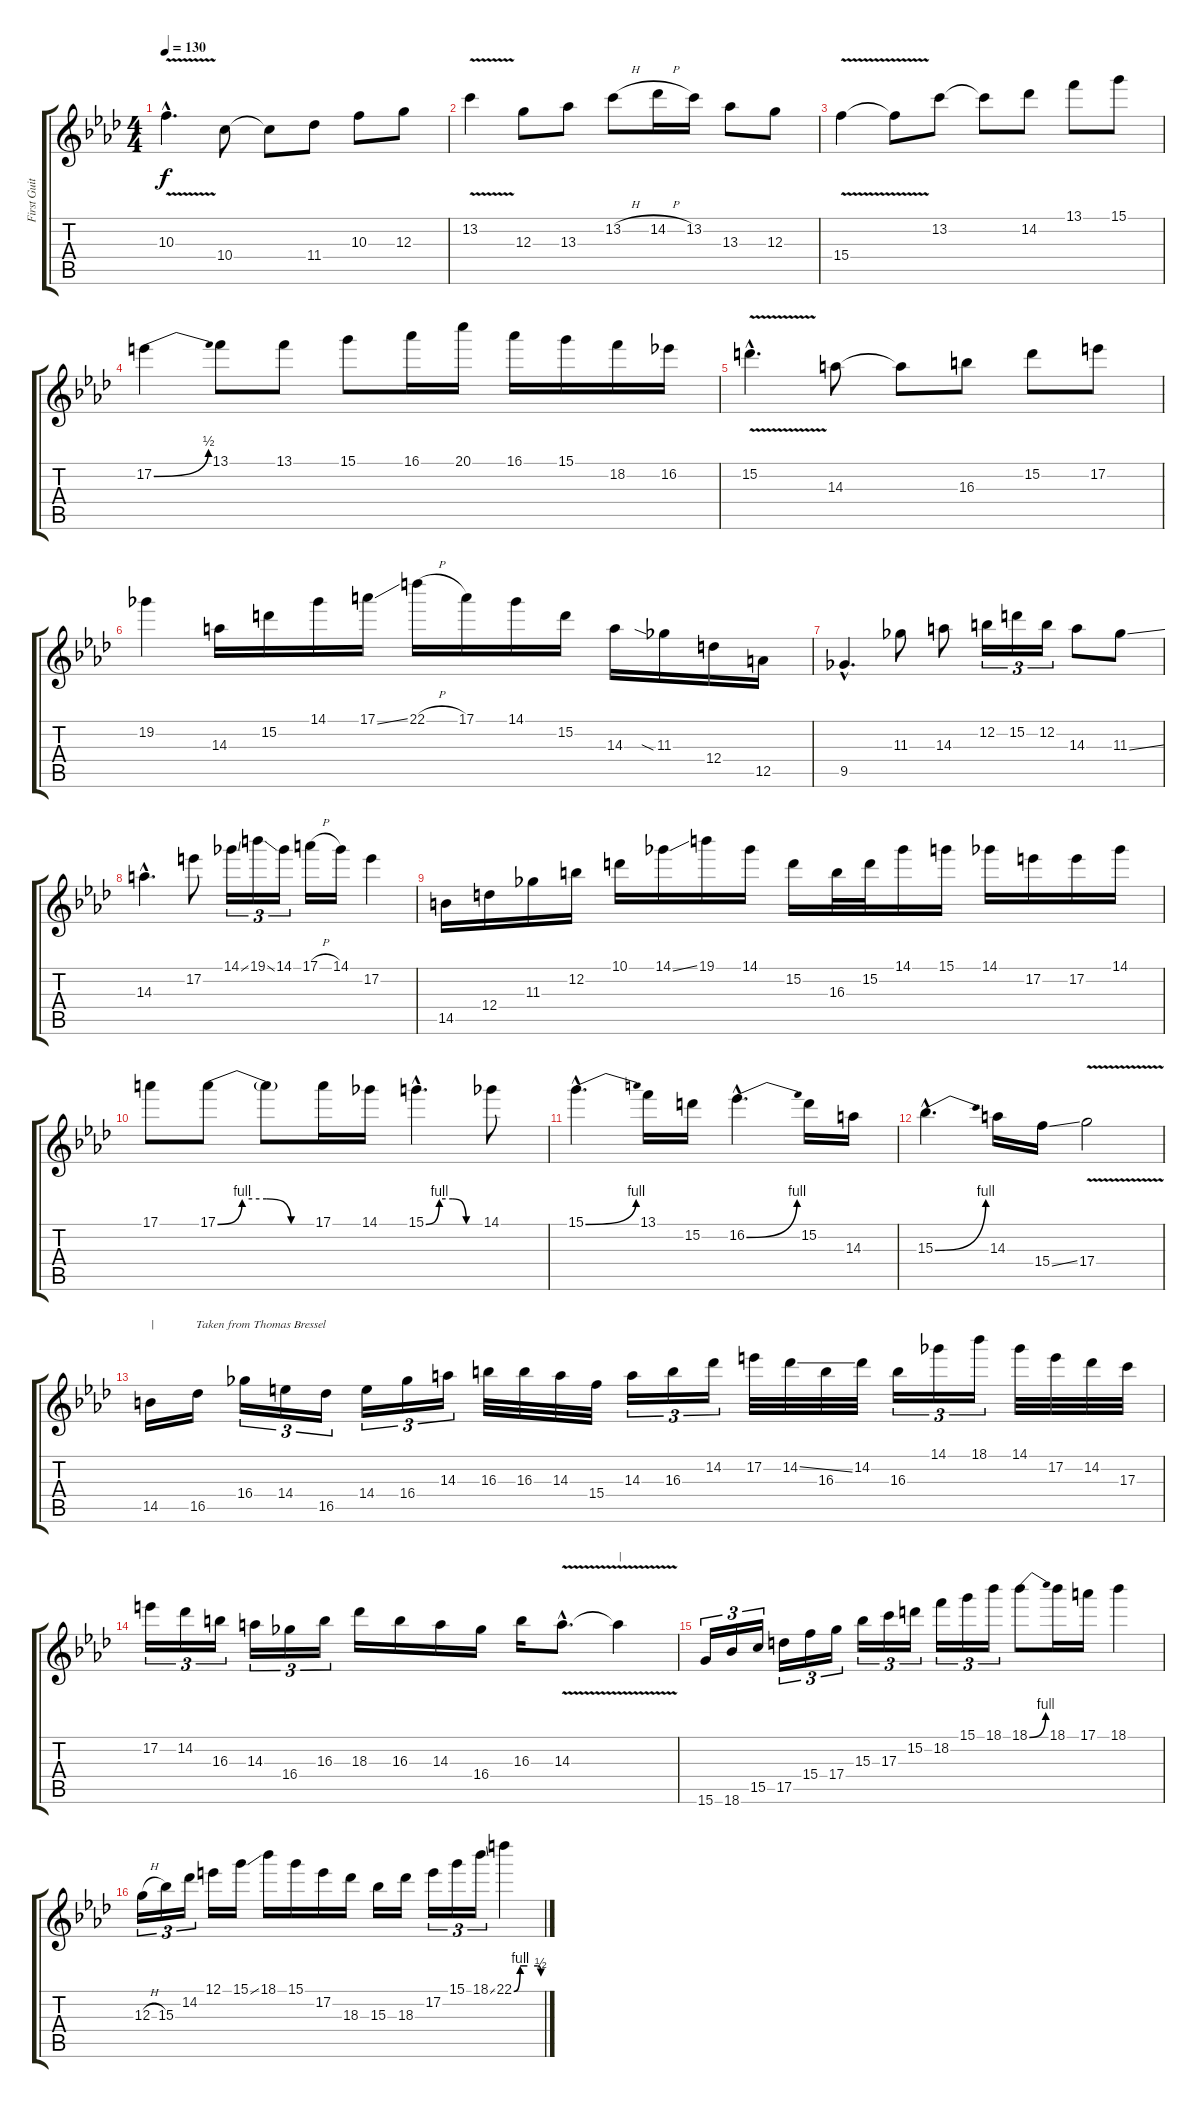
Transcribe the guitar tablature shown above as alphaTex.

\track ("First Guitar" "First Guit") {instrument overdrivenguitar}
\staff {score tabs}
\tuning (E4 B3 G3 D3 A2 E2) {hide}
\ts (4 4)
\tempo 130
\clef g2
\ks ab
10.3{v hac}.4{d dy f} 10.4.8 10.4{t}.8 11.4.8 10.3.8 12.3.8 |
13.2{v}.4 12.3.8 13.3.8 13.2{h}.8 14.2{h}.16 13.2.16 13.3.8 12.3.8 |
15.4{v}.4 15.4{t}.8 13.2.8 13.2{t}.8 14.2.8 13.1.8 15.1.8 |
17.2{be (bend 0 0 60 2)}.4 13.1.8 13.1.8 15.1.8 16.1.16 20.1.16 16.1.16 15.1.16 18.2.16 16.2.16 |
15.2{v hac}.4{d} 14.3.8 14.3{t}.8 16.3.8 15.2.8 17.2.8 |
19.2.4 14.3.16 15.2.16 14.1.16 17.1{ss}.16 22.1{h}.16 17.1.16 14.1.16 15.2.16 14.3.16 11.3{sia}.16 12.4.16 12.5.16 |
9.5{hac}.4{d} 11.3.8 14.3.8 12.2.16{tu (3 2)} 15.2.16{tu (3 2)} 12.2.16{tu (3 2)} 14.3.8 11.3{ss}.8 |
14.3{hac}.4{d} 17.2.8 14.1{ss}.16{tu (3 2)} 19.1{ss}.16{tu (3 2)} 14.1.16{tu (3 2)} 17.1{h}.16 14.1.16 17.2.4 |
14.5.16 12.4.16 11.3.16 12.2.16 10.1.16 14.1{ss}.16 19.1.16 14.1.16 15.2.16 16.3.32 15.2.32 14.1.16 15.1.16 14.1.16 17.2.16 17.2.16 14.1.16 |
17.1.8 17.1{be (custom 0 0 15 4 30 4 45 0 60 0)}.8 17.1{t}.8 17.1.16 14.1.16 15.1{be (custom 0 0 15 4 30 4 45 0 60 0) hac}.4{d} 14.1.8 |
15.1{be (bend 0 0 60 4) hac}.4{d} 13.1.16 15.2.16 16.2{be (bend 0 0 60 4) hac}.4{d} 15.2.16 14.3.16 |
15.3{be (bend 0 0 60 4) hac}.4{d} 14.3.16 15.4{ss}.16 17.4{v}.2 |
14.5.16{txt "|              Taken from Thomas Bressel"} 16.5.16 16.4.16{tu (3 2)} 14.4.16{tu (3 2)} 16.5.16{tu (3 2)} 14.4.16{tu (3 2)} 16.4.16{tu (3 2)} 14.3.16{tu (3 2)} 16.3.32 16.3.32 14.3.32 15.4.32 14.3.16{tu (3 2)} 16.3.16{tu (3 2)} 14.2.16{tu (3 2)} 17.2.32 14.2{ss}.32 16.3.32 14.2.32 16.3.16{tu (3 2)} 14.1.16{tu (3 2)} 18.1.16{tu (3 2)} 14.1.32 17.2.32 14.2.32 17.3.32 |
17.2.16{tu (3 2)} 14.2.16{tu (3 2)} 16.3.16{tu (3 2)} 14.3.16{tu (3 2)} 16.4.16{tu (3 2)} 16.3.16{tu (3 2)} 18.3.16 16.3.16 14.3.16 16.4.16 16.3.16 14.3{v hac}.8{d} 14.3{t}.4{txt "|"} |
15.6.16{tu (3 2)} 18.6.16{tu (3 2)} 15.5.16{tu (3 2)} 17.5.16{tu (3 2)} 15.4.16{tu (3 2)} 17.4.16{tu (3 2)} 15.3.16{tu (3 2)} 17.3.16{tu (3 2)} 15.2.16{tu (3 2)} 18.2.16{tu (3 2)} 15.1.16{tu (3 2)} 18.1.16{tu (3 2)} 18.1{be (bend 0 0 60 4)}.8 18.1.16 17.1.16 18.1.4 |
12.3{h}.16{tu (3 2)} 15.3.16{tu (3 2)} 14.2.16{tu (3 2)} 12.1.16 15.1{ss}.16 18.1.16 15.1.16 17.2.16 18.3.16 15.3.16 18.3.16 17.2.16{tu (3 2)} 15.1.16{tu (3 2)} 18.1{ss}.16{tu (3 2)} 22.1{be (custom 0 0 14 4 30 4 53 4 60 2)}.4
